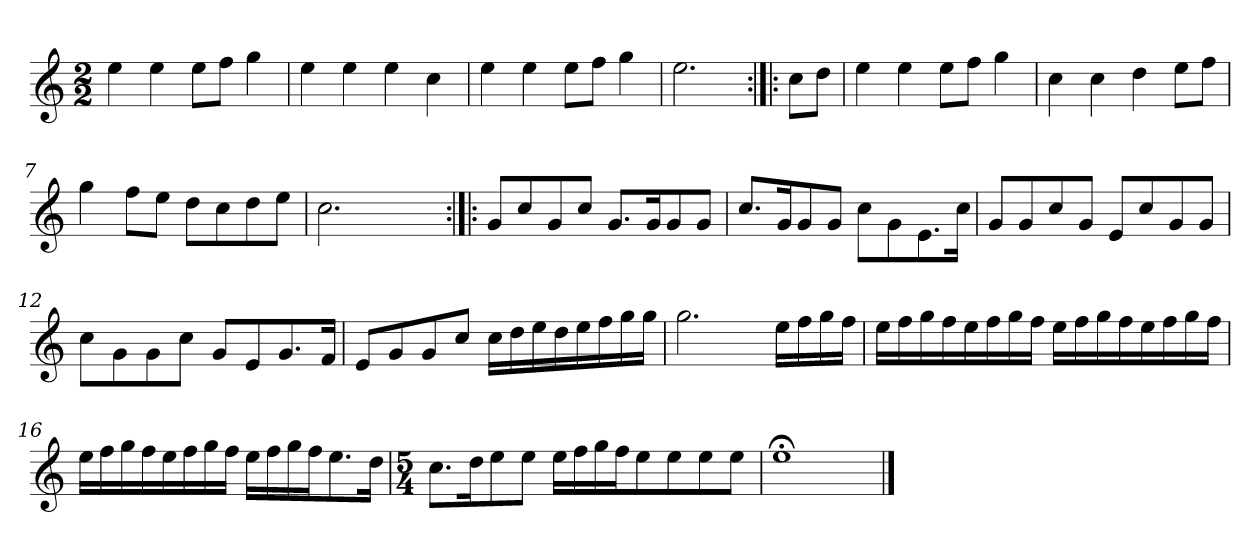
**kern
*part1
*staff1
*clefG2
*k[]
*C:
*M2/2
*MM120
=1
4ee
4ee
8ee\L
8ff\J
4gg
=2
4ee
4ee
4ee
4cc
=3
4ee
4ee
8ee\L
8ff\J
4gg
=4
2.ee
=:|!|:
8cc\L
8dd\J
=5
4ee
4ee
8ee\L
8ff\J
4gg
=6
4cc
4cc
4dd
8ee\L
8ff\J
=7
4gg
8ff\L
8ee\J
8dd\L
8cc\
8dd\
8ee\J
=8
2.cc
4ryy
=9:|!|:
8g/L
8cc/
8g/
8cc/J
8.g/L
16g/K
8g/
8g/J
=10
8.cc/L
16g/K
8g/
8g/J
8cc\L
8g\
8.e\
16cc\Jk
=11
8g/L
8g/
8cc/
8g/J
8e/L
8cc/
8g/
8g/J
=12
8cc\L
8g\
8g\
8cc\J
8g/L
8e/
8.g/
16f/Jk
=13
8e/L
8g/
8g/
8cc/J
16cc\LL
16dd\
16ee\
16dd\
16ee\
16ff\
16gg\
16gg\JJ
=14
2.gg
16ee\LL
16ff\
16gg\
16ff\JJ
=15
16ee\LL
16ff\
16gg\
16ff\
16ee\
16ff\
16gg\
16ff\JJ
16ee\LL
16ff\
16gg\
16ff\
16ee\
16ff\
16gg\
16ff\JJ
=16
16ee\LL
16ff\
16gg\
16ff\
16ee\
16ff\
16gg\
16ff\JJ
16ee\LL
16ff\
16gg\
16ff\J
8.ee\
16dd\Jk
=17
*M5/4
8.cc\L
16dd\k
8ee\
8ee\J
16ee\LL
16ff\
16gg\
16ff\J
8ee\
8ee\
8ee\
8ee\J
=18
1ee;<
==
*-
